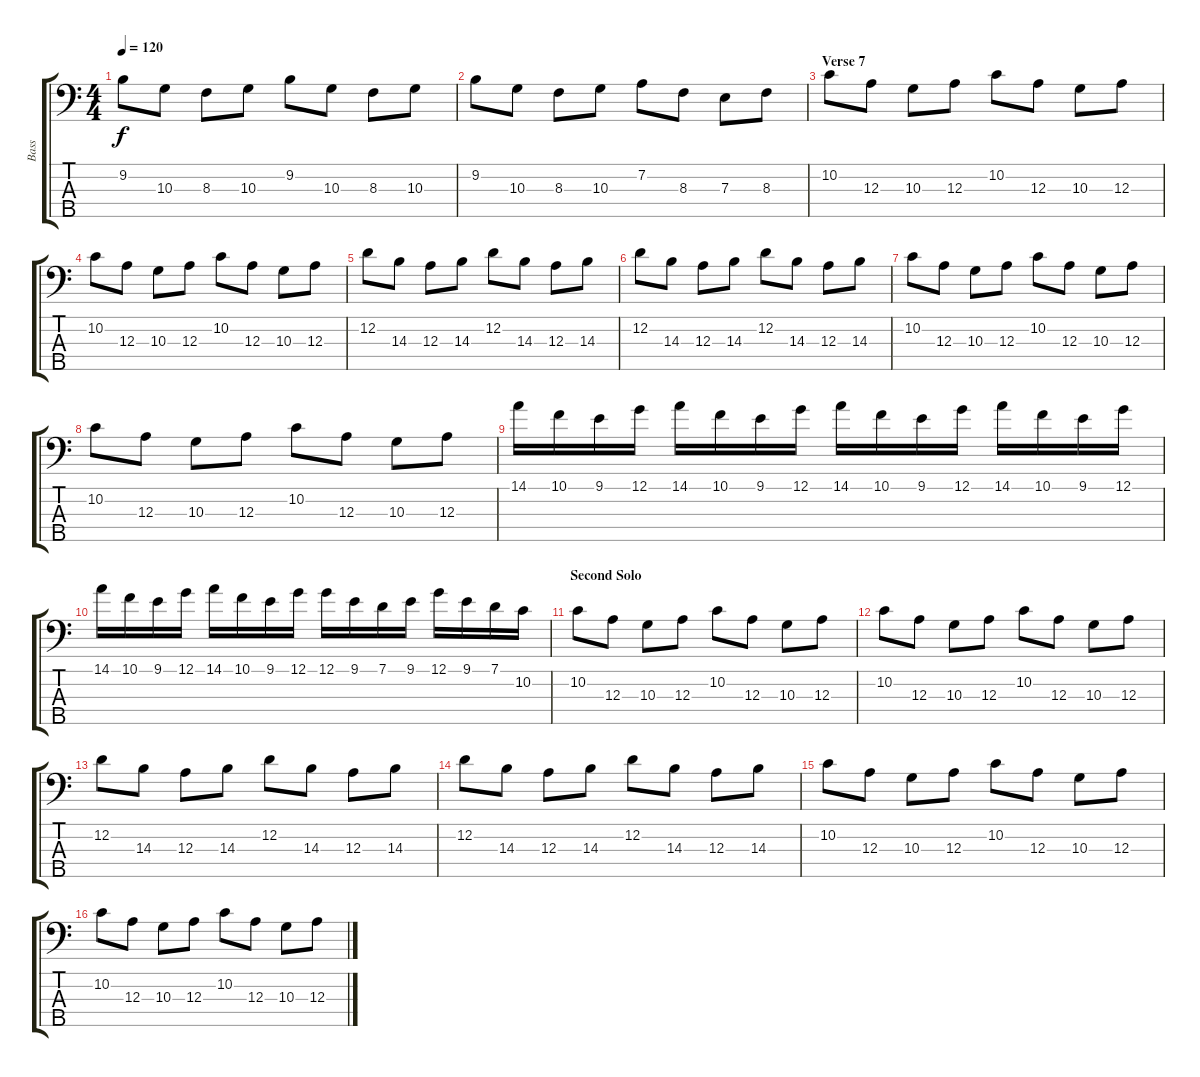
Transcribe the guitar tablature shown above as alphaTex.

\track ("Bass" "Bass") {instrument electricbassfinger}
\staff {score tabs}
\tuning (G2 D2 A1 E1 B0) {hide}
\ts (4 4)
\tempo 120
\clef f4
\ks c
9.2.8{dy f} 10.3.8 8.3.8 10.3.8 9.2.8 10.3.8 8.3.8 10.3.8 |
9.2.8 10.3.8 8.3.8 10.3.8 7.2.8 8.3.8 7.3.8 8.3.8 |
\section ("" "Verse 7")
10.2.8 12.3.8 10.3.8 12.3.8 10.2.8 12.3.8 10.3.8 12.3.8 |
10.2.8 12.3.8 10.3.8 12.3.8 10.2.8 12.3.8 10.3.8 12.3.8 |
12.2.8 14.3.8 12.3.8 14.3.8 12.2.8 14.3.8 12.3.8 14.3.8 |
12.2.8 14.3.8 12.3.8 14.3.8 12.2.8 14.3.8 12.3.8 14.3.8 |
10.2.8 12.3.8 10.3.8 12.3.8 10.2.8 12.3.8 10.3.8 12.3.8 |
10.2.8 12.3.8 10.3.8 12.3.8 10.2.8 12.3.8 10.3.8 12.3.8 |
14.1.16 10.1.16 9.1.16 12.1.16 14.1.16 10.1.16 9.1.16 12.1.16 14.1.16 10.1.16 9.1.16 12.1.16 14.1.16 10.1.16 9.1.16 12.1.16 |
14.1.16 10.1.16 9.1.16 12.1.16 14.1.16 10.1.16 9.1.16 12.1.16 12.1.16 9.1.16 7.1.16 9.1.16 12.1.16 9.1.16 7.1.16 10.2.16 |
\section ("" "Second Solo")
10.2.8 12.3.8 10.3.8 12.3.8 10.2.8 12.3.8 10.3.8 12.3.8 |
10.2.8 12.3.8 10.3.8 12.3.8 10.2.8 12.3.8 10.3.8 12.3.8 |
12.2.8 14.3.8 12.3.8 14.3.8 12.2.8 14.3.8 12.3.8 14.3.8 |
12.2.8 14.3.8 12.3.8 14.3.8 12.2.8 14.3.8 12.3.8 14.3.8 |
10.2.8 12.3.8 10.3.8 12.3.8 10.2.8 12.3.8 10.3.8 12.3.8 |
10.2.8 12.3.8 10.3.8 12.3.8 10.2.8 12.3.8 10.3.8 12.3.8
